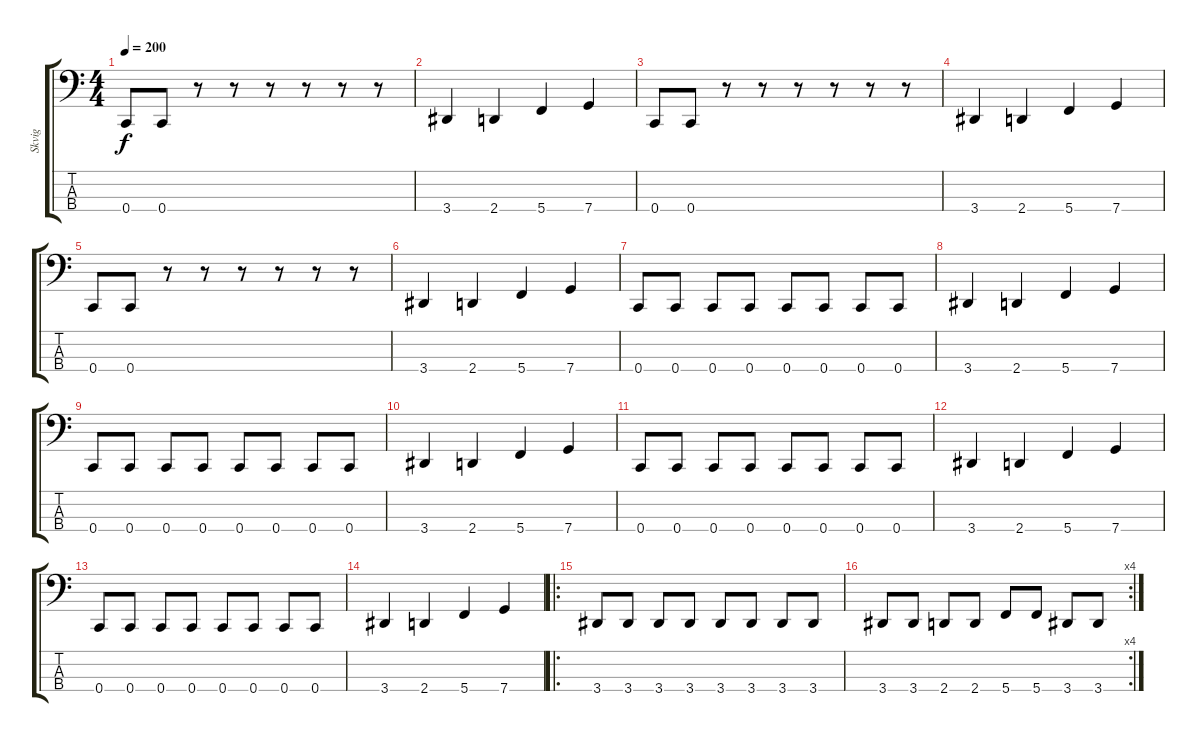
\track ("Skvig" "Skvig") {instrument slapbass1}
\staff {score tabs}
\tuning (Eb2 Bb1 F1 C1) {hide}
\ts (4 4)
\tempo 200
\clef f4
\ks c
0.4.8{dy f} 0.4.8 r.8 r.8 r.8 r.8 r.8 r.8 |
3.4.4 2.4.4 5.4.4 7.4.4 |
0.4.8 0.4.8 r.8 r.8 r.8 r.8 r.8 r.8 |
3.4.4 2.4.4 5.4.4 7.4.4 |
0.4.8 0.4.8 r.8 r.8 r.8 r.8 r.8 r.8 |
3.4.4 2.4.4 5.4.4 7.4.4 |
0.4.8 0.4.8 0.4.8 0.4.8 0.4.8 0.4.8 0.4.8 0.4.8 |
3.4.4 2.4.4 5.4.4 7.4.4 |
0.4.8 0.4.8 0.4.8 0.4.8 0.4.8 0.4.8 0.4.8 0.4.8 |
3.4.4 2.4.4 5.4.4 7.4.4 |
0.4.8 0.4.8 0.4.8 0.4.8 0.4.8 0.4.8 0.4.8 0.4.8 |
3.4.4 2.4.4 5.4.4 7.4.4 |
0.4.8 0.4.8 0.4.8 0.4.8 0.4.8 0.4.8 0.4.8 0.4.8 |
3.4.4 2.4.4 5.4.4 7.4.4 |
\ro
3.4.8 3.4.8 3.4.8 3.4.8 3.4.8 3.4.8 3.4.8 3.4.8 |
\rc 4
3.4.8 3.4.8 2.4.8 2.4.8 5.4.8 5.4.8 3.4.8 3.4.8
